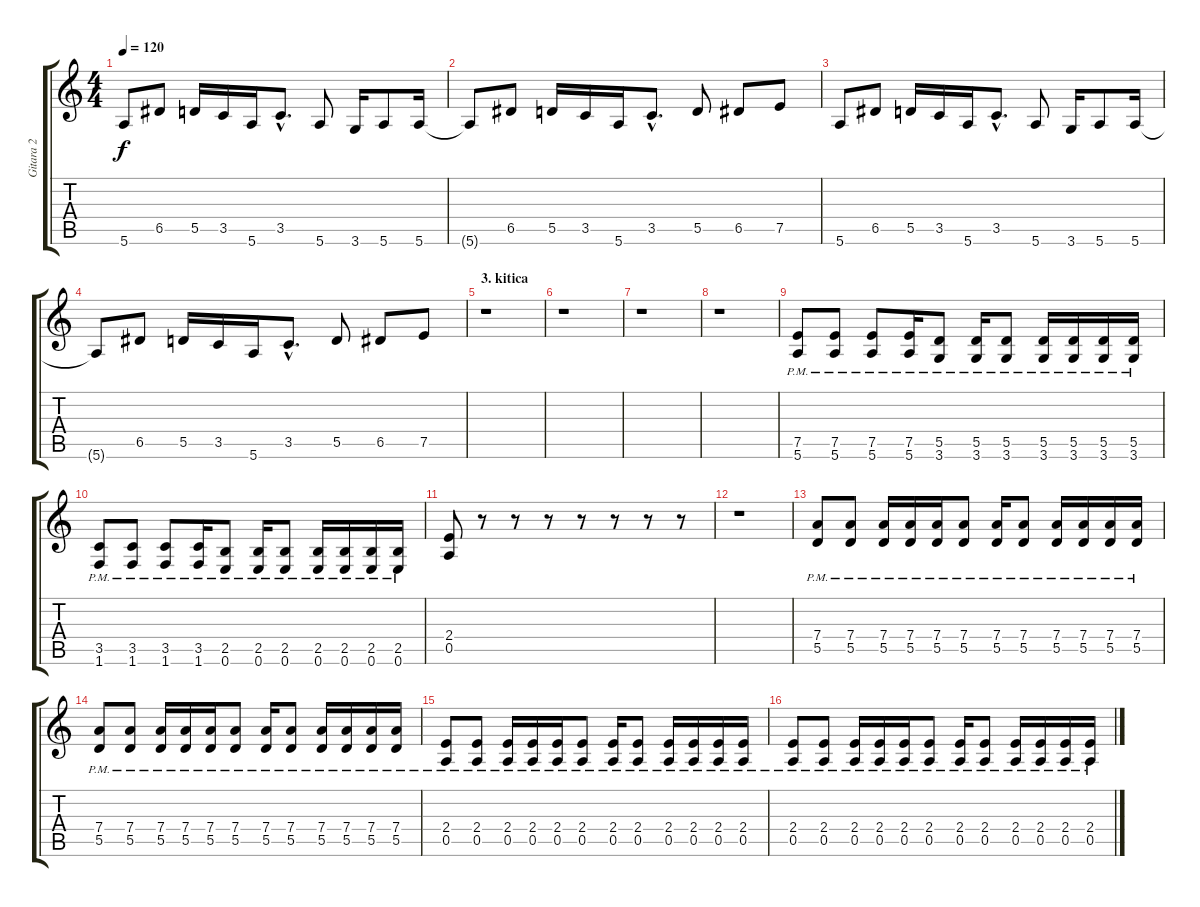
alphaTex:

\track ("Gitara 2" "Gitara 2") {instrument distortionguitar}
\staff {score tabs}
\tuning (E4 B3 G3 D3 A2 E2) {hide}
\ts (4 4)
\tempo 120
\clef g2
\ks c
5.6.8{dy f} 6.5.8 5.5.16 3.5.16 5.6.16 3.5{hac}.8{d} 5.6.8 3.6.16 5.6.8 5.6.16 |
5.6{t}.8 6.5.8 5.5.16 3.5.16 5.6.16 3.5{hac}.8{d} 5.5.8 6.5.8 7.5.8 |
5.6.8 6.5.8 5.5.16 3.5.16 5.6.16 3.5{hac}.8{d} 5.6.8 3.6.16 5.6.8 5.6.16 |
5.6{t}.8 6.5.8 5.5.16 3.5.16 5.6.16 3.5{hac}.8{d} 5.5.8 6.5.8 7.5.8 |
\section ("" "3. kitica")
r.1 |
r.1 |
r.1 |
r.1 |
(7.5{pm} 5.6{pm}).8 (7.5{pm} 5.6{pm}).8 (7.5{pm} 5.6{pm}).8 (7.5{pm} 5.6{pm}).16 (5.5{pm} 3.6{pm}).8 (5.5{pm} 3.6{pm}).16 (5.5{pm} 3.6{pm}).8 (5.5{pm} 3.6{pm}).16 (5.5{pm} 3.6{pm}).16 (5.5{pm} 3.6{pm}).16 (5.5{pm} 3.6{pm}).16 |
(3.5{pm} 1.6{pm}).8 (3.5{pm} 1.6{pm}).8 (3.5{pm} 1.6{pm}).8 (3.5{pm} 1.6{pm}).16 (2.5{pm} 0.6{pm}).8 (2.5{pm} 0.6{pm}).16 (2.5{pm} 0.6{pm}).8 (2.5{pm} 0.6{pm}).16 (2.5{pm} 0.6{pm}).16 (2.5{pm} 0.6{pm}).16 (2.5{pm} 0.6{pm}).16 |
(2.4 0.5).8 r.8 r.8 r.8 r.8 r.8 r.8 r.8 |
r.1 |
(7.4{pm} 5.5{pm}).8 (7.4{pm} 5.5{pm}).8 (7.4{pm} 5.5{pm}).16 (7.4{pm} 5.5{pm}).16 (7.4{pm} 5.5{pm}).16 (7.4{pm} 5.5{pm}).8 (7.4{pm} 5.5{pm}).16 (7.4{pm} 5.5{pm}).8 (7.4{pm} 5.5{pm}).16 (7.4{pm} 5.5{pm}).16 (7.4{pm} 5.5{pm}).16 (7.4{pm} 5.5{pm}).16 |
(7.4{pm} 5.5{pm}).8 (7.4{pm} 5.5{pm}).8 (7.4{pm} 5.5{pm}).16 (7.4{pm} 5.5{pm}).16 (7.4{pm} 5.5{pm}).16 (7.4{pm} 5.5{pm}).8 (7.4{pm} 5.5{pm}).16 (7.4{pm} 5.5{pm}).8 (7.4{pm} 5.5{pm}).16 (7.4{pm} 5.5{pm}).16 (7.4{pm} 5.5{pm}).16 (7.4{pm} 5.5{pm}).16 |
(2.4{pm} 0.5{pm}).8 (2.4{pm} 0.5{pm}).8 (2.4{pm} 0.5{pm}).16 (2.4{pm} 0.5{pm}).16 (2.4{pm} 0.5{pm}).16 (2.4{pm} 0.5{pm}).8 (2.4{pm} 0.5{pm}).16 (2.4{pm} 0.5{pm}).8 (2.4{pm} 0.5{pm}).16 (2.4{pm} 0.5{pm}).16 (2.4{pm} 0.5{pm}).16 (2.4{pm} 0.5{pm}).16 |
(2.4{pm} 0.5{pm}).8 (2.4{pm} 0.5{pm}).8 (2.4{pm} 0.5{pm}).16 (2.4{pm} 0.5{pm}).16 (2.4{pm} 0.5{pm}).16 (2.4{pm} 0.5{pm}).8 (2.4{pm} 0.5{pm}).16 (2.4{pm} 0.5{pm}).8 (2.4{pm} 0.5{pm}).16 (2.4{pm} 0.5{pm}).16 (2.4{pm} 0.5{pm}).16 (2.4{pm} 0.5{pm}).16
